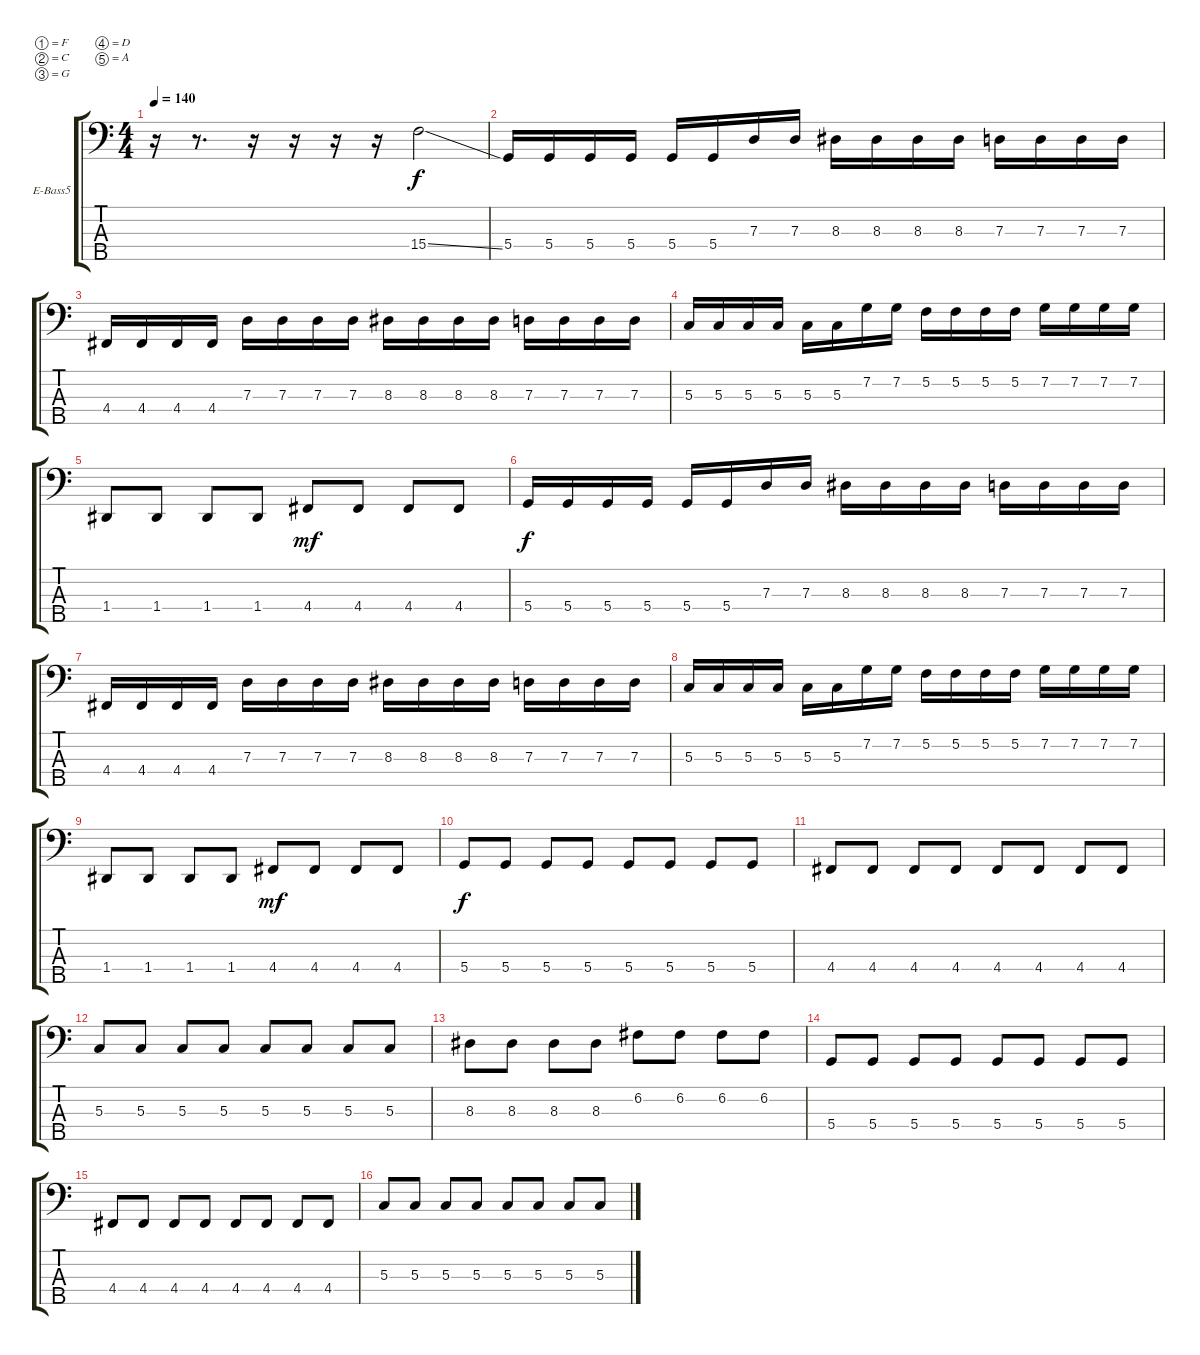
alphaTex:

\bracketExtendMode groupsimilarinstruments
\firstSystemTrackNameOrientation horizontal
\otherSystemsTrackNameOrientation horizontal
\track ("Dave - Bass" "E-Bass5") {instrument electricbassfinger}
\staff {score tabs}
\tuning (F2 C2 G1 D1 A0)
\ts (4 4)
\tempo 140
\clef f4
\ks c
r.16{dy f instrument electricbassfinger} r.8{d} r.16 r.16 r.16 r.16 15.4{ss}.2 |
5.4.16 5.4.16 5.4.16 5.4.16 5.4.16 5.4.16 7.3.16 7.3.16 8.3.16 8.3.16 8.3.16 8.3.16 7.3.16 7.3.16 7.3.16 7.3.16 |
4.4.16 4.4.16 4.4.16 4.4.16 7.3.16 7.3.16 7.3.16 7.3.16 8.3.16 8.3.16 8.3.16 8.3.16 7.3.16 7.3.16 7.3.16 7.3.16 |
5.3.16 5.3.16 5.3.16 5.3.16 5.3.16 5.3.16 7.2.16 7.2.16 5.2.16 5.2.16 5.2.16 5.2.16 7.2.16 7.2.16 7.2.16 7.2.16 |
1.4.8 1.4.8 1.4.8 1.4.8 4.4.8{dy mf} 4.4.8 4.4.8 4.4.8 |
5.4.16{dy f} 5.4.16 5.4.16 5.4.16 5.4.16 5.4.16 7.3.16 7.3.16 8.3.16 8.3.16 8.3.16 8.3.16 7.3.16 7.3.16 7.3.16 7.3.16 |
4.4.16 4.4.16 4.4.16 4.4.16 7.3.16 7.3.16 7.3.16 7.3.16 8.3.16 8.3.16 8.3.16 8.3.16 7.3.16 7.3.16 7.3.16 7.3.16 |
5.3.16 5.3.16 5.3.16 5.3.16 5.3.16 5.3.16 7.2.16 7.2.16 5.2.16 5.2.16 5.2.16 5.2.16 7.2.16 7.2.16 7.2.16 7.2.16 |
1.4.8 1.4.8 1.4.8 1.4.8 4.4.8{dy mf} 4.4.8 4.4.8 4.4.8 |
5.4.8{dy f} 5.4.8 5.4.8 5.4.8 5.4.8 5.4.8 5.4.8 5.4.8 |
4.4.8 4.4.8 4.4.8 4.4.8 4.4.8 4.4.8 4.4.8 4.4.8 |
5.3.8 5.3.8 5.3.8 5.3.8 5.3.8 5.3.8 5.3.8 5.3.8 |
8.3.8 8.3.8 8.3.8 8.3.8 6.2.8 6.2.8 6.2.8 6.2.8 |
5.4.8 5.4.8 5.4.8 5.4.8 5.4.8 5.4.8 5.4.8 5.4.8 |
4.4.8 4.4.8 4.4.8 4.4.8 4.4.8 4.4.8 4.4.8 4.4.8 |
5.3.8 5.3.8 5.3.8 5.3.8 5.3.8 5.3.8 5.3.8 5.3.8
